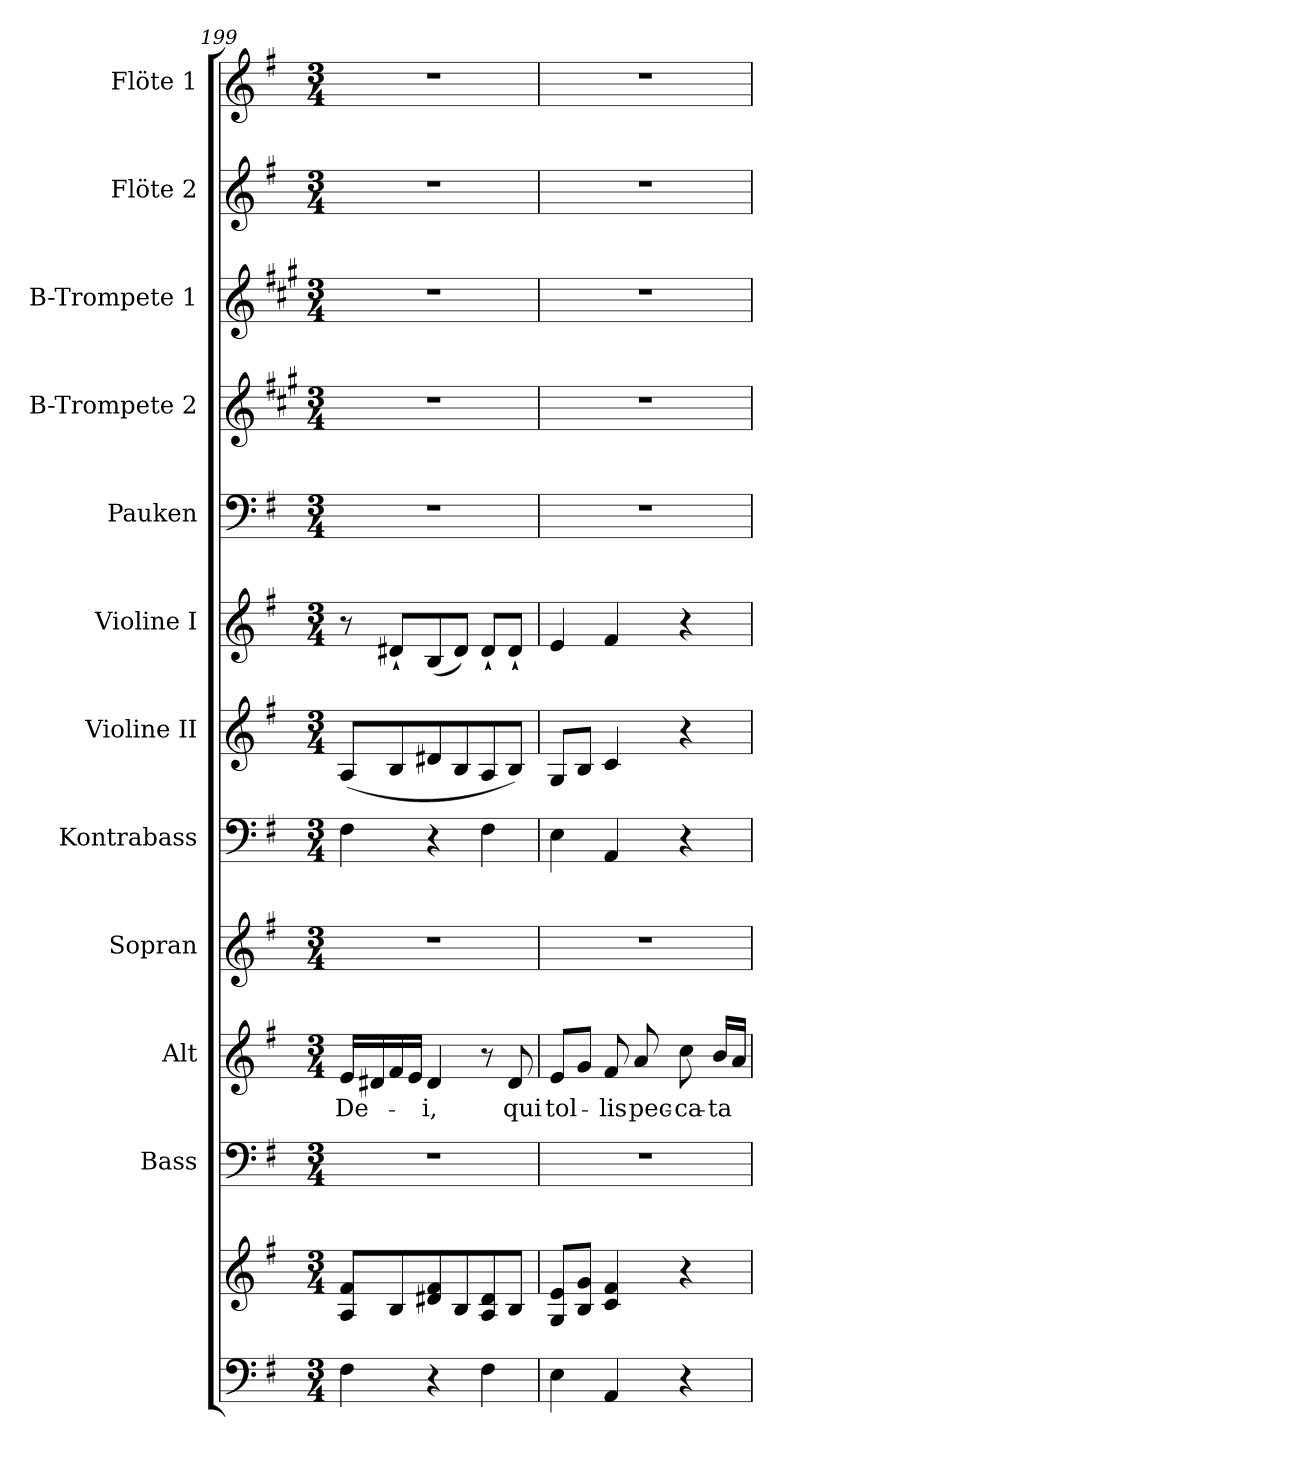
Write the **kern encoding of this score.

**kern	**kern	**kern	**kern	**text	**kern	**kern	**kern	**kern	**kern	**kern	**kern	**kern	**kern
*part12	*part12	*part11	*part10	*part10	*part9	*part8	*part7	*part6	*part5	*part4	*part3	*part2	*part1
*staff13	*staff12	*staff11	*staff10	*staff10	*staff9	*staff8	*staff7	*staff6	*staff5	*staff4	*staff3	*staff2	*staff1
*	*	*I"Bass	*I"Alt	*	*I"Sopran	*I"Kontrabass	*I"Violine II	*I"Violine I	*I"Pauken	*I"B-Trompete 2	*I"B-Trompete 1	*I"Flöte 2	*I"Flöte 1
*	*	*I'B.	*I'A.	*	*I'S.	*I'Kb.	*I'Vl. II	*I'Vl. I	*I'Pk.	*I'B Trp. 2	*I'B Trp. 1	*I'Fl. 2	*I'Fl. 1
*clefF4	*clefG2	*clefF4	*clefG2	*	*clefG2	*clefF4	*clefG2	*clefG2	*clefF4	*clefG2	*clefG2	*clefG2	*clefG2
*	*	*	*	*	*	*ITrd7c12	*	*	*	*ITrd1c2	*ITrd1c2	*	*
*k[f#]	*k[f#]	*k[f#]	*k[f#]	*	*k[f#]	*k[f#]	*k[f#]	*k[f#]	*k[f#]	*k[f#]	*k[f#]	*k[f#]	*k[f#]
*G:	*G:	*G:	*G:	*	*G:	*G:	*G:	*G:	*G:	*G:	*G:	*G:	*G:
*M3/4	*M3/4	*M3/4	*M3/4	*	*M3/4	*M3/4	*M3/4	*M3/4	*M3/4	*M3/4	*M3/4	*M3/4	*M3/4
=199	=199	=199	=199	=199	=199	=199	=199	=199	=199	=199	=199	=199	=199
!	!	!	!	!LO:LY:b	!	!	!	!	!	!	!	!	!
4F#\	8A/ 8f#/L	2.r	16e/LL	De-	2.r	4FF#\	(<8A/L	8r	2.r	2.r	2.r	2.r	2.r
.	.	.	16d#X/	.	.	.	.	.	.	.	.	.	.
.	8B/	.	16f#/	.	.	.	8B/	8d#X`</L	.	.	.	.	.
.	.	.	16e/JJ	.	.	.	.	.	.	.	.	.	.
!	!	!	!	!LO:LY:b	!	!	!	!	!	!	!	!	!
4r	8d#X/ 8f#/	.	4d#/	-i,	.	4r	8d#X/	(<8B/	.	.	.	.	.
.	8B/	.	.	.	.	.	8B/	8d#/J)	.	.	.	.	.
4F#\	8A/ 8d#/	.	8r	.	.	4FF#\	8A/	8d#`</L	.	.	.	.	.
!	!	!	!	!LO:LY:b	!	!	!	!	!	!	!	!	!
.	8B/J	.	8d#/	qui	.	.	8B/J)	8d#`</J	.	.	.	.	.
=200	=200	=200	=200	=200	=200	=200	=200	=200	=200	=200	=200	=200	=200
!	!	!	!	!LO:LY:b	!	!	!	!	!	!	!	!	!
4E\	8G/ 8e/L	2.r	8e/L	tol-	2.r	4EE\	8G/L	4e/	2.r	2.r	2.r	2.r	2.r
.	8B/ 8g/J	.	8g/J	.	.	.	8B/J	.	.	.	.	.	.
!	!	!	!	!LO:LY:b	!	!	!	!	!	!	!	!	!
4AA/	4c/ 4f#/	.	8f#/	-lis	.	4AAA/	4c/	4f#/	.	.	.	.	.
!	!	!	!	!LO:LY:b	!	!	!	!	!	!	!	!	!
.	.	.	8a/	pec-	.	.	.	.	.	.	.	.	.
!	!	!	!	!LO:LY:b	!	!	!	!	!	!	!	!	!
4r	4r	.	8cc\	-ca-	.	4r	4r	4r	.	.	.	.	.
!	!	!	!	!LO:LY:b	!	!	!	!	!	!	!	!	!
.	.	.	16b/LL	-ta	.	.	.	.	.	.	.	.	.
.	.	.	16a/JJ	.	.	.	.	.	.	.	.	.	.
=	=	=	=	=	=	=	=	=	=	=	=	=	=
*-	*-	*-	*-	*-	*-	*-	*-	*-	*-	*-	*-	*-	*-
